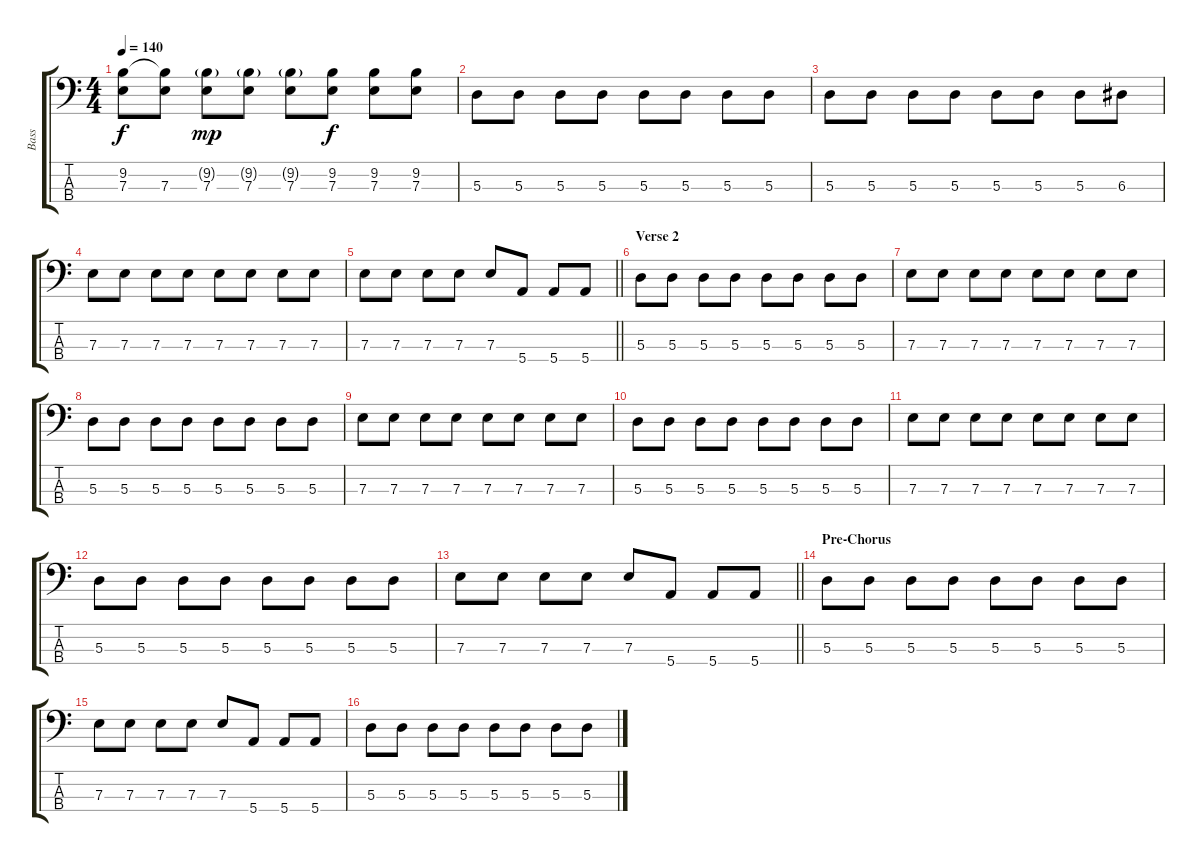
\track ("Bass" "Bass") {instrument electricbasspick}
\staff {score tabs}
\tuning (G2 D2 A1 E1) {hide}
\ts (4 4)
\tempo 140
\clef f4
\ks c
(9.2 7.3).8{dy f} (9.2{t} 7.3).8 (9.2{g} 7.3).8{dy mp} (9.2{g} 7.3).8 (9.2{g} 7.3).8 (9.2 7.3).8{dy f} (9.2 7.3).8 (9.2 7.3).8 |
5.3.8 5.3.8 5.3.8 5.3.8 5.3.8 5.3.8 5.3.8 5.3.8 |
5.3.8 5.3.8 5.3.8 5.3.8 5.3.8 5.3.8 5.3.8 6.3.8 |
7.3.8 7.3.8 7.3.8 7.3.8 7.3.8 7.3.8 7.3.8 7.3.8 |
\barLineRight lightlight
7.3.8 7.3.8 7.3.8 7.3.8 7.3.8 5.4.8 5.4.8 5.4.8 |
\section ("" "Verse 2")
5.3.8 5.3.8 5.3.8 5.3.8 5.3.8 5.3.8 5.3.8 5.3.8 |
7.3.8 7.3.8 7.3.8 7.3.8 7.3.8 7.3.8 7.3.8 7.3.8 |
5.3.8 5.3.8 5.3.8 5.3.8 5.3.8 5.3.8 5.3.8 5.3.8 |
7.3.8 7.3.8 7.3.8 7.3.8 7.3.8 7.3.8 7.3.8 7.3.8 |
5.3.8 5.3.8 5.3.8 5.3.8 5.3.8 5.3.8 5.3.8 5.3.8 |
7.3.8 7.3.8 7.3.8 7.3.8 7.3.8 7.3.8 7.3.8 7.3.8 |
5.3.8 5.3.8 5.3.8 5.3.8 5.3.8 5.3.8 5.3.8 5.3.8 |
\barLineRight lightlight
7.3.8 7.3.8 7.3.8 7.3.8 7.3.8 5.4.8 5.4.8 5.4.8 |
\section ("" "Pre-Chorus")
5.3.8 5.3.8 5.3.8 5.3.8 5.3.8 5.3.8 5.3.8 5.3.8 |
7.3.8 7.3.8 7.3.8 7.3.8 7.3.8 5.4.8 5.4.8 5.4.8 |
5.3.8 5.3.8 5.3.8 5.3.8 5.3.8 5.3.8 5.3.8 5.3.8
